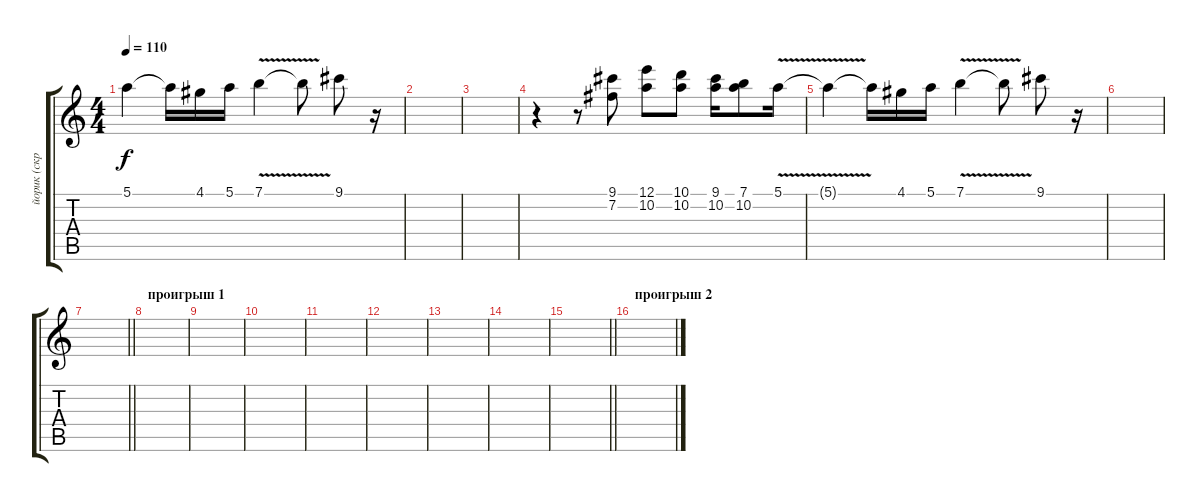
\track ("йорик (скрипка)" "йорик (скр") {instrument overdrivenguitar}
\staff {score tabs}
\tuning (E4 B3 G3 D3 A2 E2) {hide}
\ts (4 4)
\tempo 110
\clef g2
\ks c
5.1{t}.4{dy f} 5.1{t}.16 4.1.16 5.1.16 7.1{v}.4 7.1{t}.8 9.1.8 r.16 |
|
|
r.4 r.8 (9.1 7.2).8 (12.1 10.2).8 (10.1 10.2).8 (9.1 10.2).16 (7.1 10.2).8 5.1{v}.16 |
5.1{t}.4 5.1{t}.16 4.1.16 5.1.16 7.1{v}.4 7.1{t}.8 9.1.8 r.16 |
|
\barLineRight lightlight
|
\section ("" "проигрыш 1")
|
|
|
|
|
|
|
\barLineRight lightlight
|
\section ("" "проигрыш 2")
